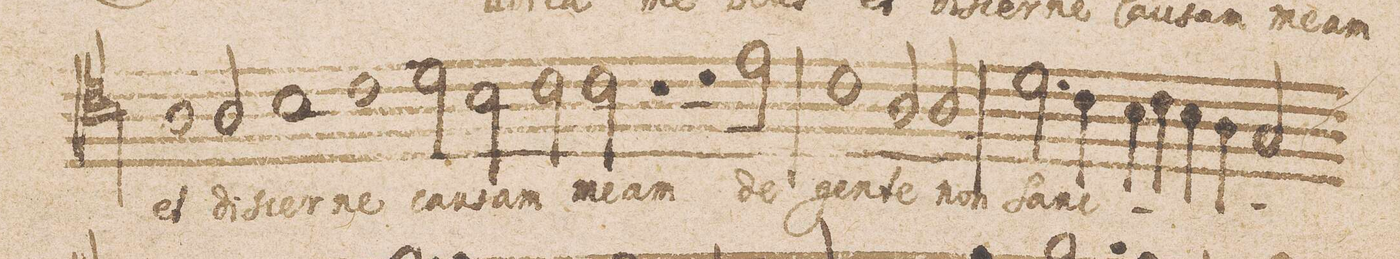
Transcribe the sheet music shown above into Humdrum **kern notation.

**kern	**text
*I"Tenore.	*
*clefC4	*
*k[]	*
*met(C|)	*
*M2/1	*
1A	et
2A/	dis-
=7-	=7-
1B	-cer-
1c	-ne
=8-	=8-
2d\	cau-
2B\	-sam
2c\	me-
2c\	-am
=9-	=9-
1r	.
2rc	.
2e\	de
=10-	=10-
1c	gen-
2A/	-te
2A/	non
=11-	=11-
2.d\	Sanc-
4c\	.
4B\	.
4c\	.
4B\	.
4A\	.
=12-	=12-
2Gny/	.
*-	*-
